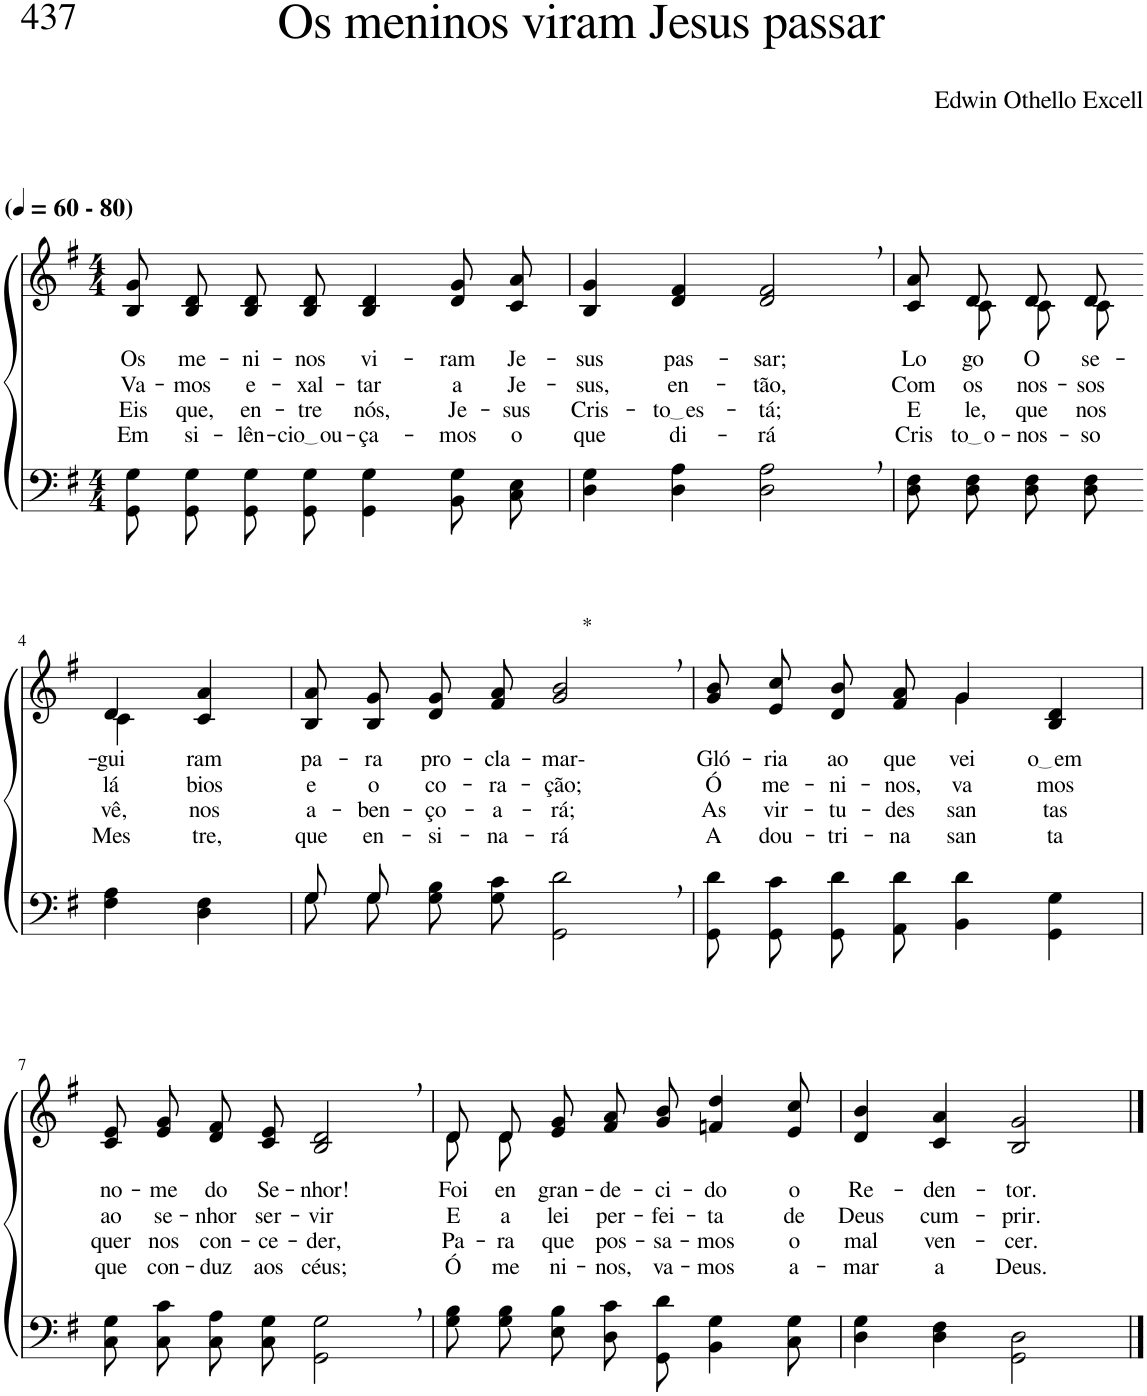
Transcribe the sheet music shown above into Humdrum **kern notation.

**kern	**kern	**text	**text	**text	**text
*part2	*part1	*part1	*part1	*part1	*part1
*staff2	*staff1	*staff1	*staff1	*staff1	*staff1
*I"Parte III e IV	*I"Parte I e II	*	*	*	*
*clefF4	*clefG2	*	*	*	*
*k[f#]	*k[f#]	*	*	*	*
*M4/4	*M4/4	*	*	*	*
*MM60	*MM60	*	*	*	*
=1	=1	=1	=1	=1	=1
!	!LO:TX:a:B:t=(	!	!	!	!
!	!LO:TX:a:B:t=- 80)	!	!	!	!
!	!	!LO:LY:b	!LO:LY:b	!LO:LY:b	!LO:LY:b
8GG/ 8G/L	8B/ 8g/L	Os	Va-	Eis	Em
!	!	!LO:LY:b	!LO:LY:b	!LO:LY:b	!LO:LY:b
8GG/ 8G/J	8B/ 8d/J	me-	-mos	que,	si-
!	!	!LO:LY:b	!LO:LY:b	!LO:LY:b	!LO:LY:b
8GG/ 8G/L	8B/ 8d/L	-ni-	e-	en-	-lên-
!	!	!LO:LY:b	!LO:LY:b	!LO:LY:b	!LO:LY:b
8GG/ 8G/J	8B/ 8d/J	-nos	-xal-	-tre	cio ou
!	!	!LO:LY:b	!LO:LY:b	!LO:LY:b	!LO:LY:b
4GG\ 4G\	4B/ 4d/	vi-	-tar	nós,	-ça-
!	!	!LO:LY:b	!LO:LY:b	!LO:LY:b	!LO:LY:b
8BB/ 8G/L	8d/ 8g/L	-ram	a	Je-	-mos
!	!	!LO:LY:b	!LO:LY:b	!LO:LY:b	!LO:LY:b
8C/ 8E/J	8c/ 8a/J	Je-	Je-	-sus	o
=2	=2	=2	=2	=2	=2
!	!	!LO:LY:b	!LO:LY:b	!LO:LY:b	!LO:LY:b
4D\ 4G\	4B/ 4g/	-sus	-sus,	Cris-	que
!	!	!LO:LY:b	!LO:LY:b	!LO:LY:b	!LO:LY:b
4D\ 4A\	4d/ 4f#/	pas-	en-	to es	di-
!	!	!LO:LY:b	!LO:LY:b	!LO:LY:b	!LO:LY:b
2D\, 2A\,	2d/, 2f#/,	-sar;	-tão,	-tá;	-rá
=3	=3	=3	=3	=3	=3
!	!	!LO:LY:b	!LO:LY:b	!LO:LY:b	!LO:LY:b
*	*^	*	*	*	*
8D\ 8F#\L	8c/ 8a/L	8ryy	Lo-	Com	E-	Cris-
!	!	!	!LO:LY:b	!LO:LY:b	!LO:LY:b	!LO:LY:b
8D\ 8F#\J	8d/J	8c\	-go	os	-le,	to o
!	!	!	!LO:LY:b	!LO:LY:b	!LO:LY:b	!LO:LY:b
8D\ 8F#\L	8d/L	8c\L	O	nos-	que	-nos-
!	!	!	!LO:LY:b	!LO:LY:b	!LO:LY:b	!LO:LY:b
8D\ 8F#\J	8d/J	8c\J	se-	-sos	nos	-so
!!LO:LB:g=z	!!
=4-	=4-	=4-	=4-	=4-	=4-	=4-
!	!	!	!LO:LY:b	!LO:LY:b	!LO:LY:b	!LO:LY:b
4F#\ 4A\	4d/	4c\	-gui-	lá-	vê,	Mes-
!	!	!	!LO:LY:b	!LO:LY:b	!LO:LY:b	!LO:LY:b
4D\ 4F#\	4c/ 4a/	4ryy	-ram	-bios	nos	-tre,
=5	=5	=5	=5	=5	=5	=5
*^	*	*	*	*	*	*
!	!	!	!	!LO:LY:b	!LO:LY:b	!LO:LY:b	!LO:LY:b
*	*	*v	*v	*	*	*	*
8G\L	8G\L	8B/ 8a/L	pa-	e	a-	que
!	!	!	!LO:LY:b	!LO:LY:b	!LO:LY:b	!LO:LY:b
8G\J	8G\J	8B/ 8g/J	-ra	o	-ben-	en-
!	!	!	!LO:LY:b	!LO:LY:b	!LO:LY:b	!LO:LY:b
8G\ 8B\L	2.ryy	8d/ 8g/L	pro-	co-	-ço-	-si-
!	!	!	!LO:LY:b	!LO:LY:b	!LO:LY:b	!LO:LY:b
8G\ 8c\J	.	8f#/ 8a/J	-cla-	-ra-	-a-	-na-
!	!	!LO:TX:a:t=*	!	!	!	!
!	!	!	!LO:LY:b	!LO:LY:b	!LO:LY:b	!LO:LY:b
2GG\, 2d\,	.	2g/, 2b/,	-mar--	-ção;	-rá;	-rá
*v	*v	*	*	*	*	*
=6	=6	=6	=6	=6	=6
*	*^	*	*	*	*
!	!	!	!LO:LY:b	!LO:LY:b	!LO:LY:b	!LO:LY:b
8GG\ 8d\L	2ryy	8g/ 8b/L	-Gló-	Ó	As	A
!	!	!	!LO:LY:b	!LO:LY:b	!LO:LY:b	!LO:LY:b
8GG\ 8c\J	.	8e/ 8cc/J	-ria	me-	vir-	dou-
!	!	!	!LO:LY:b	!LO:LY:b	!LO:LY:b	!LO:LY:b
8GG\ 8d\L	.	8d/ 8b/L	ao	-ni-	-tu-	-tri-
!	!	!	!LO:LY:b	!LO:LY:b	!LO:LY:b	!LO:LY:b
8AA\ 8d\J	.	8f#/ 8a/J	que	-nos,	-des	-na
!	!	!	!LO:LY:b	!LO:LY:b	!LO:LY:b	!LO:LY:b
4BB\ 4d\	4g\	4g/	vei-	va-	san-	san-
!	!	!	!LO:LY:b	!LO:LY:b	!LO:LY:b	!LO:LY:b
4GG\ 4G\	4ryy	4B/ 4d/	o em	-mos	-tas	-ta
!!LO:LB:g=z
=7	=7	=7	=7	=7	=7	=7
!	!	!	!LO:LY:b	!LO:LY:b	!LO:LY:b	!LO:LY:b
*	*v	*v	*	*	*	*
8C\ 8G\L	8c/ 8e/L	no-	ao	quer	que
!	!	!LO:LY:b	!LO:LY:b	!LO:LY:b	!LO:LY:b
8C\ 8c\J	8e/ 8g/J	-me	se-	nos	con-
!	!	!LO:LY:b	!LO:LY:b	!LO:LY:b	!LO:LY:b
8C\ 8A\L	8d/ 8f#/L	do	-nhor	con-	-duz
!	!	!LO:LY:b	!LO:LY:b	!LO:LY:b	!LO:LY:b
8C\ 8G\J	8c/ 8e/J	Se-	ser-	-ce-	aos
!	!	!LO:LY:b	!LO:LY:b	!LO:LY:b	!LO:LY:b
2GG\, 2G\,	2B/, 2d/,	-nhor!	-vir	-der,	céus;
=8	=8	=8	=8	=8	=8
*	*^	*	*	*	*
!	!	!	!LO:LY:b	!LO:LY:b	!LO:LY:b	!LO:LY:b
8G\ 8B\L	8d/L	8d\L	Foi	E	Pa-	Ó
!	!	!	!LO:LY:b	!LO:LY:b	!LO:LY:b	!LO:LY:b
8G\ 8B\J	8d/J	8d\J	en-	a	-ra	me-
!	!	!	!LO:LY:b	!LO:LY:b	!LO:LY:b	!LO:LY:b
8E\ 8B\L	8e/ 8g/L	2.ryy	-gran-	lei	que	-ni-
!	!	!	!LO:LY:b	!LO:LY:b	!LO:LY:b	!LO:LY:b
8D\ 8c\J	8f#/ 8a/J	.	-de-	per-	pos-	-nos,
!	!	!	!LO:LY:b	!LO:LY:b	!LO:LY:b	!LO:LY:b
8GG\ 8d\	8g/ 8b/	.	-ci-	-fei-	-sa-	va-
!	!	!	!LO:LY:b	!LO:LY:b	!LO:LY:b	!LO:LY:b
4BB\ 4G\	4fn/ 4dd/	.	-do	-ta	-mos	-mos
!	!	!	!LO:LY:b	!LO:LY:b	!LO:LY:b	!LO:LY:b
8C\ 8G\	8e/ 8cc/	.	o	de	o	a-
*	*v	*v	*	*	*	*
=9	=9	=9	=9	=9	=9
!	!	!LO:LY:b	!LO:LY:b	!LO:LY:b	!LO:LY:b
4D\ 4G\	4d/ 4b/	Re-	Deus	mal	-mar
!	!	!LO:LY:b	!LO:LY:b	!LO:LY:b	!LO:LY:b
4D\ 4F#\	4c/ 4a/	-den-	cum-	ven-	a
!	!	!LO:LY:b	!LO:LY:b	!LO:LY:b	!LO:LY:b
2GG\ 2D\	2B/ 2g/	-tor.	-prir.	-cer.	Deus.
==	==	==	==	==	==
*-	*-	*-	*-	*-	*-
